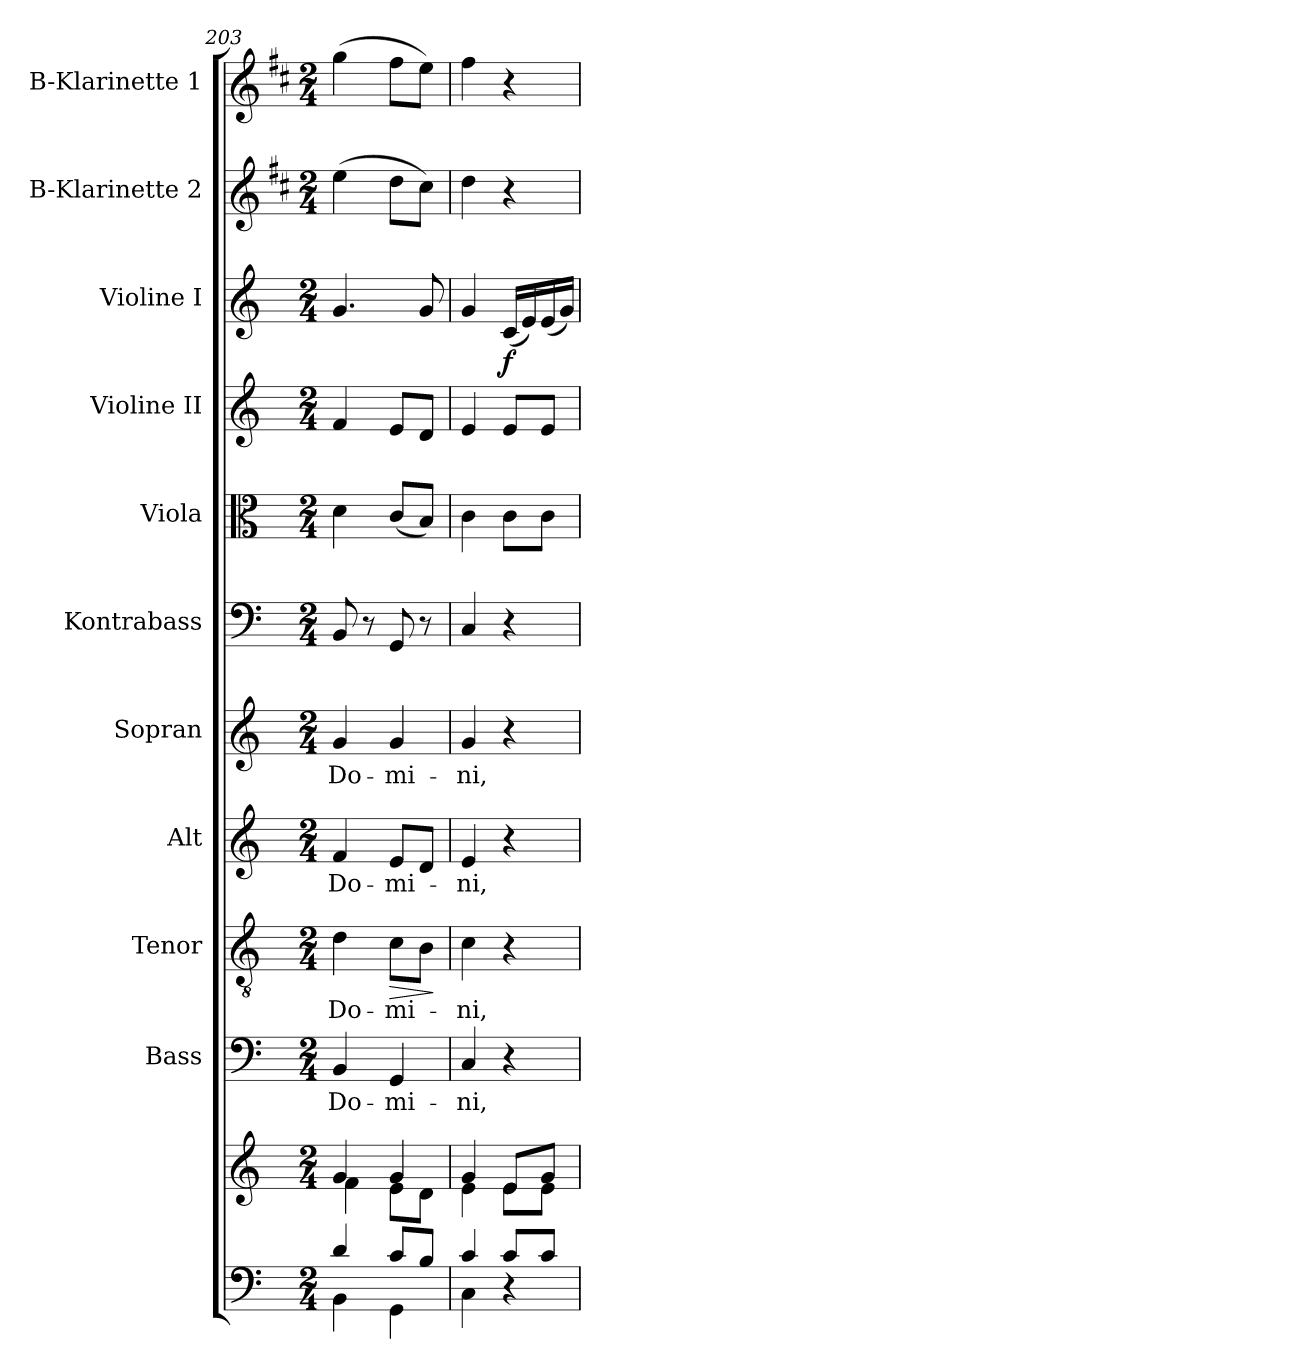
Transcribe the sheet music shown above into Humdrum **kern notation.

**kern	**kern	**kern	**text	**kern	**text	**dynam	**kern	**text	**kern	**text	**kern	**kern	**kern	**kern	**dynam	**kern	**kern
*part11	*part11	*part10	*part10	*part9	*part9	*part9	*part8	*part8	*part7	*part7	*part6	*part5	*part4	*part3	*part3	*part2	*part1
*staff12	*staff11	*staff10	*staff10	*staff9	*staff9	*staff9	*staff8	*staff8	*staff7	*staff7	*staff6	*staff5	*staff4	*staff3	*staff3	*staff2	*staff1
*	*	*I"Bass	*	*I"Tenor	*	*	*I"Alt	*	*I"Sopran	*	*I"Kontrabass	*I"Viola	*I"Violine II	*I"Violine I	*	*I"B-Klarinette 2	*I"B-Klarinette 1
*	*	*I'B.	*	*I'T.	*	*	*I'A.	*	*I'S.	*	*I'Kb.	*I'Vla.	*I'Vl. II	*I'Vl. I	*	*I'B Kl. 2	*I'B Kl. 1
*clefF4	*clefG2	*clefF4	*	*clefGv2	*	*	*clefG2	*	*clefG2	*	*clefF4	*clefC3	*clefG2	*clefG2	*	*clefG2	*clefG2
*	*	*	*	*	*	*	*	*	*	*	*ITrd7c12	*	*	*	*	*ITrd1c2	*ITrd1c2
*k[]	*k[]	*k[]	*	*k[]	*	*	*k[]	*	*k[]	*	*k[]	*k[]	*k[]	*k[]	*	*k[]	*k[]
*C:	*C:	*C:	*	*C:	*	*	*C:	*	*C:	*	*C:	*C:	*C:	*C:	*	*C:	*C:
*M2/4	*M2/4	*M2/4	*	*M2/4	*	*	*M2/4	*	*M2/4	*	*M2/4	*M2/4	*M2/4	*M2/4	*	*M2/4	*M2/4
=203	=203	=203	=203	=203	=203	=203	=203	=203	=203	=203	=203	=203	=203	=203	=203	=203	=203
*^	*^	*	*	*	*	*	*	*	*	*	*	*	*	*	*	*	*
!	!	!	!	!	!LO:LY:b	!	!LO:LY:b	!	!	!LO:LY:b	!	!LO:LY:b	!	!	!	!	!	!	!
4d/	4BB\	4g/	4f\	4BB/	Do-	4d\	Do-	.	4f/	Do-	4g/	Do-	8BBB/	4d\	4f/	4.g/	.	(>4dd\	(>4ff\
.	.	.	.	.	.	.	.	.	.	.	.	.	8r	.	.	.	.	.	.
!	!	!	!	!	!LO:LY:b	!	!LO:LY:b	!LO:HP:b	!	!LO:LY:b	!	!LO:LY:b	!	!	!	!	!	!	!
8c/L	4GG\	4g/	8e\L	4GG/	-mi-	8c\L	-mi-	>	8e/L	-mi-	4g/	-mi-	8GGG/	(<8c/L	8e/L	.	.	8cc\L	8ee\L
8B/J	.	.	8d\J	.	.	8B\J	.	.	8d/J	.	.	.	8r	8B/J)	8d/J	8g/	.	8b\J)	8dd\J)
*v	*v	*	*	*	*	*	*	*	*	*	*	*	*	*	*	*	*	*	*
*	*v	*v	*	*	*	*	*	*	*	*	*	*	*	*	*	*	*	*
.	.	.	.	.	.	]	.	.	.	.	.	.	.	.	.	.	.
=204	=204	=204	=204	=204	=204	=204	=204	=204	=204	=204	=204	=204	=204	=204	=204	=204	=204
*^	*^	*	*	*	*	*	*	*	*	*	*	*	*	*	*	*	*
!	!	!	!	!	!LO:LY:b	!	!LO:LY:b	!	!	!LO:LY:b	!	!LO:LY:b	!	!	!	!	!	!	!
4c/	4C\	4g/	4e\	4C/	-ni,	4c\	-ni,	.	4e/	-ni,	4g/	-ni,	4CC/	4c\	4e/	4g/	.	4cc\	4ee\
!	!	!	!	!	!	!	!	!	!	!	!	!	!	!	!	!	!LO:DY:b	!	!
8c/L	4rC	8e/L	8e\L	4r	.	4r	.	.	4r	.	4r	.	4r	8c\L	8e/L	(<16c/LL	f	4r	4r
.	.	.	.	.	.	.	.	.	.	.	.	.	.	.	.	16e/)	.	.	.
8c/J	.	8g/J	8e\J	.	.	.	.	.	.	.	.	.	.	8c\J	8e/J	(<16e/	.	.	.
.	.	.	.	.	.	.	.	.	.	.	.	.	.	.	.	16g/JJ)	.	.	.
*v	*v	*	*	*	*	*	*	*	*	*	*	*	*	*	*	*	*	*	*
*	*v	*v	*	*	*	*	*	*	*	*	*	*	*	*	*	*	*	*
=	=	=	=	=	=	=	=	=	=	=	=	=	=	=	=	=	=
*-	*-	*-	*-	*-	*-	*-	*-	*-	*-	*-	*-	*-	*-	*-	*-	*-	*-
